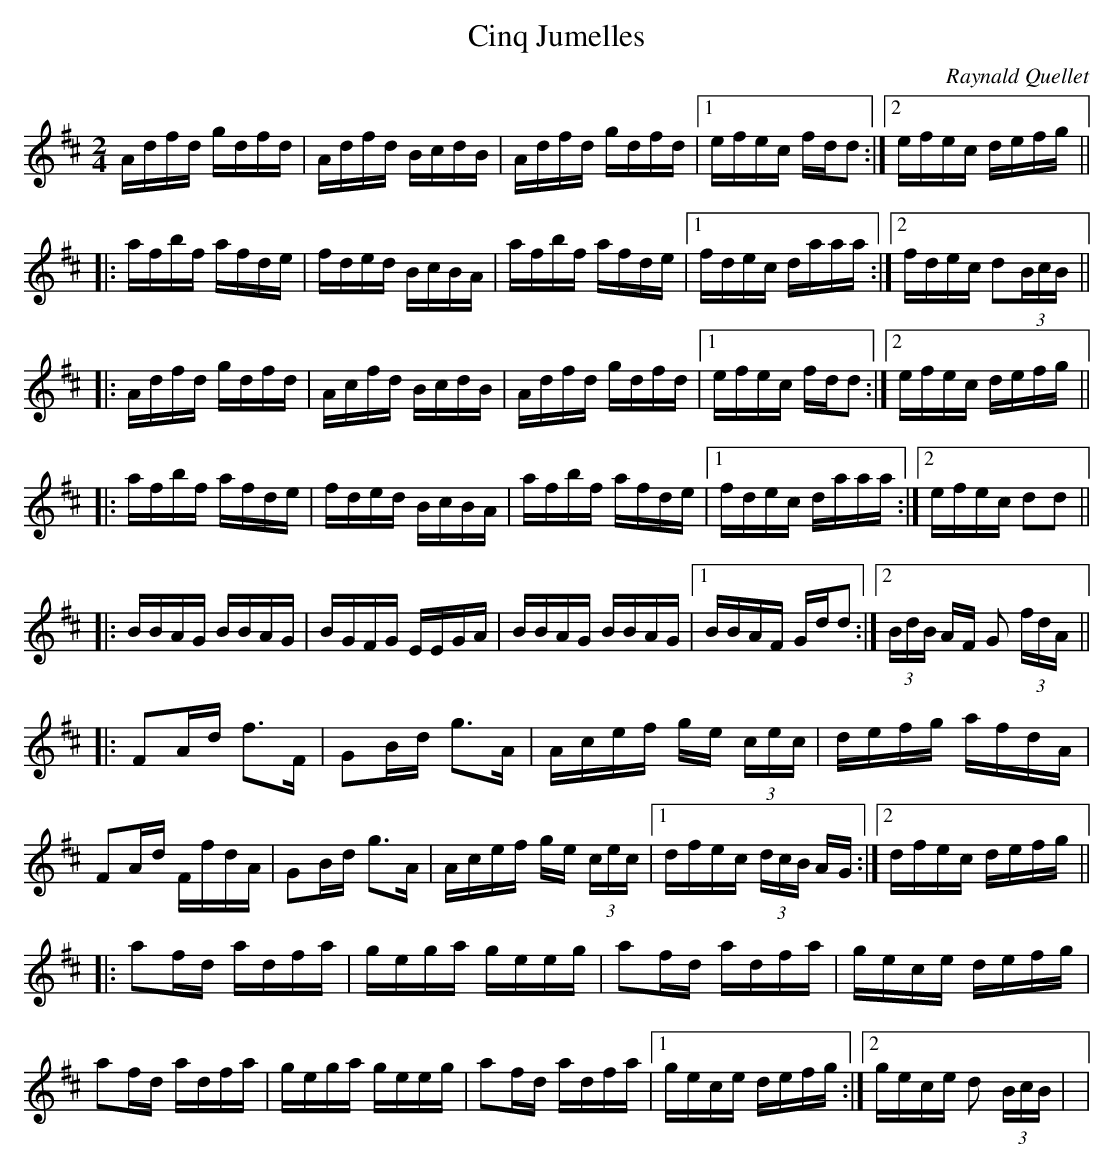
X:1
T:Cinq Jumelles
M:2/4
L:1/16
C:Raynald Quellet
K:D
Adfd gdfd|Adfd BcdB|Adfd gdfd|1 efec fdd2:|2 efec defg||
|: afbf afde|fded BcBA|afbf afde|1 fdec daaa:|2fdec d2(3BcB||
|:Adfd gdfd|Acfd BcdB|Adfd gdfd|1efec fdd2:|2efec defg||
|:afbf afde|fded BcBA|afbf afde|1fdec daaa:|2efec d2d2||
|:BBAG BBAG|BGFG EEGA|BBAG BBAG|1 BBAF Gdd2:|2 (3BdB AF G2 (3fdA ||
|:F2Ad f3F|G2Bd g3A|Acef ge (3cec|defg afdA|
F2Ad FfdA|G2Bd g3A|Acef ge (3cec|1dfec (3dcB AG:|2dfec defg||
|:a2fd adfa|gega geeg|a2fd adfa|gece  defg|
a2fd adfa|gega geeg|a2fd adfa|1gece defg:|2gece d2 (3BcB |>|
